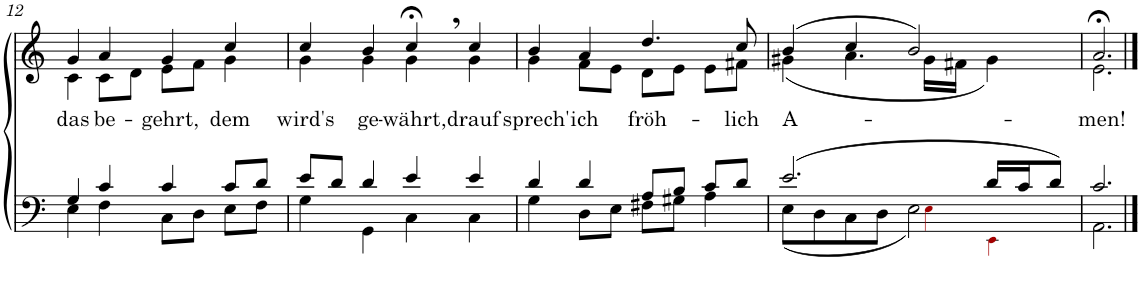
**kern	**kern	**text
*part2	*part1	*part1
*staff2	*staff1	*staff1
*I"Tenor/Bass	*I"Soprano/Alto	*
!!LO:PB:g=z
*clefF4	*clefG2	*
*k[]	*k[]	*
*M4/4	*M4/4	*
*met(c)	*met(c)	*
=12	=12	=12
*^	*	*
!	!	!	!LO:LY:b
*	*	*^	*
4G/	4E\	4g/	4c\	das
!	!	!	!	!LO:LY:b
4c/	4F\	4a/	8c\L	be-
.	.	.	8d\J	.
!	!	!	!	!LO:LY:b
4c/	8C\L	4g/	8e\L	-gehrt,
.	8D\J	.	8f\J	.
!	!	!	!	!LO:LY:b
8c/L	8E\L	4cc/	4g\	dem
8d/J	8F\J	.	.	.
=13	=13	=13	=13	=13
!	!	!	!	!LO:LY:b
8e/L	4G\	4cc/	4g\	wird's
8d/J	.	.	.	.
!	!	!	!	!LO:LY:b
4d/	4GG\	4b/	4g\	ge-
!	!	!	!	!LO:LY:b
4e/	4C\	4cc;<,/	4g\	-währt,
!	!	!	!	!LO:LY:b
4e/	4C\	4cc/	4g\	drauf
=14	=14	=14	=14	=14
!	!	!	!	!LO:LY:b
4d/	4G\	4b/	4g\	sprech'
!	!	!	!	!LO:LY:b
4d/	8D\L	4a/	8f\L	ich
.	8E\J	.	8e\J	.
!	!	!	!	!LO:LY:b
8A/L	8F#X\L	4.dd/	8d\L	fröh-
8B/J	8G#X\J	.	8e\J	.
8c/L	4A\	.	8e\L	.
!	!	!	!	!LO:LY:b
8d/J	.	8cc/	8f#X\J	-lich
=15	=15	=15	=15	=15
*	*^	*	*	*
!	!	!	!	!	!LO:LY:b
(2.e/	(8E\L	2ryy	(4b/	(4g#X\	A-
.	8D\	.	.	.	.
.	8C\	.	4cc/	4.a\	.
.	8D\J	.	.	.	.
.	2E\)	4Ei\	2b/)	.	.
.	.	.	.	16g#\LL	.
.	.	.	.	16f#X\JJ	.
16d/LL	.	4EEi\	.	4g#\)	.
16c/J	.	.	.	.	.
8d/J)	.	.	.	.	.
*	*v	*v	*	*	*
=16	=16	=16	=16	=16
!	!	!	!	!LO:LY:b
2.c/	2.AA\	2.a;</	2.e\	-men!
*v	*v	*	*	*
*	*v	*v	*
==	==	==
*-	*-	*-
